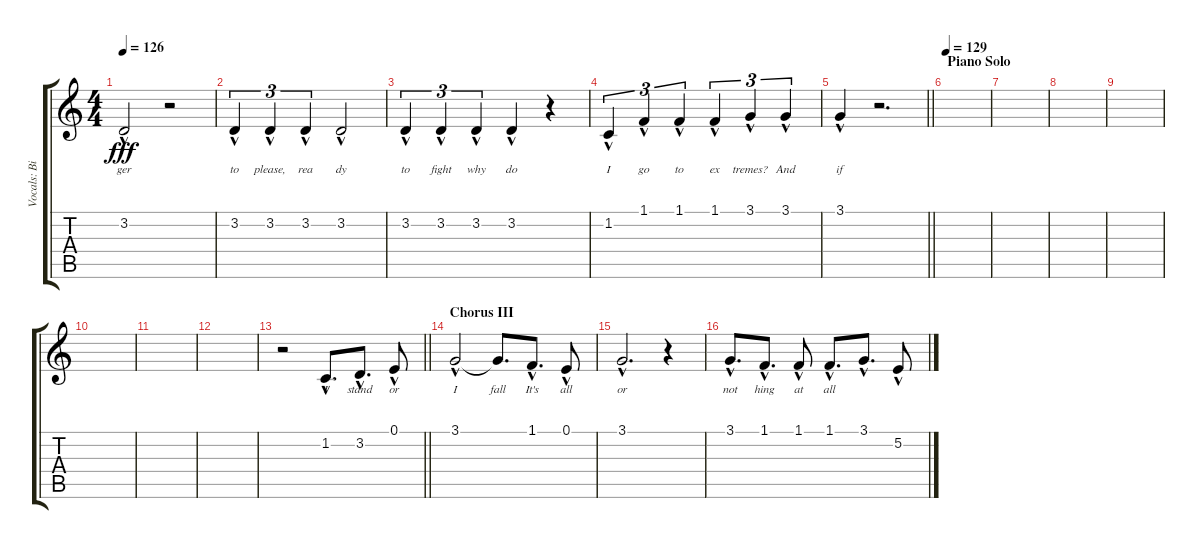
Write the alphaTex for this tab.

\track ("Vocals: Billy" "Vocals: Bi") {instrument lead2sawtooth}
\staff {score tabs}
\tuning (E4 B3 G3 D3 A2 E2) {hide}
\ts (4 4)
\tempo 126
\clef g2
\ks c
3.2{hac}.2{lyrics (0 "ger") lyrics (1 "") lyrics (2 "") lyrics (3 "") lyrics (4 "") dy fff} r.2 |
3.2{hac}.4{tu (3 2) lyrics (0 "to") lyrics (1 "") lyrics (2 "") lyrics (3 "") lyrics (4 "")} 3.2{hac}.4{tu (3 2) lyrics (0 "please,") lyrics (1 "") lyrics (2 "") lyrics (3 "") lyrics (4 "")} 3.2{hac}.4{tu (3 2) lyrics (0 "rea") lyrics (1 "") lyrics (2 "") lyrics (3 "") lyrics (4 "")} 3.2{hac}.2{lyrics (0 "dy") lyrics (1 "") lyrics (2 "") lyrics (3 "") lyrics (4 "")} |
3.2{hac}.4{tu (3 2) lyrics (0 "to") lyrics (1 "") lyrics (2 "") lyrics (3 "") lyrics (4 "")} 3.2{hac}.4{tu (3 2) lyrics (0 "fight") lyrics (1 "") lyrics (2 "") lyrics (3 "") lyrics (4 "")} 3.2{hac}.4{tu (3 2) lyrics (0 "why") lyrics (1 "") lyrics (2 "") lyrics (3 "") lyrics (4 "")} 3.2{hac}.4{lyrics (0 "do") lyrics (1 "") lyrics (2 "") lyrics (3 "") lyrics (4 "")} r.4 |
1.2{hac}.4{tu (3 2) lyrics (0 "I") lyrics (1 "") lyrics (2 "") lyrics (3 "") lyrics (4 "")} 1.1{hac}.4{tu (3 2) lyrics (0 "go") lyrics (1 "") lyrics (2 "") lyrics (3 "") lyrics (4 "")} 1.1{hac}.4{tu (3 2) lyrics (0 "to") lyrics (1 "") lyrics (2 "") lyrics (3 "") lyrics (4 "")} 1.1{hac}.4{tu (3 2) lyrics (0 "ex") lyrics (1 "") lyrics (2 "") lyrics (3 "") lyrics (4 "")} 3.1{hac}.4{tu (3 2) lyrics (0 "tremes?") lyrics (1 "") lyrics (2 "") lyrics (3 "") lyrics (4 "")} 3.1{hac}.4{tu (3 2) lyrics (0 "And") lyrics (1 "") lyrics (2 "") lyrics (3 "") lyrics (4 "")} |
\barLineRight lightlight
3.1{hac}.4{lyrics (0 "if") lyrics (1 "") lyrics (2 "") lyrics (3 "") lyrics (4 "")} r.2{d} |
\section ("" "Piano Solo")
\tempo 129
|
|
|
|
|
|
|
\barLineRight lightlight
r.2 1.2{hac}.8{d lyrics (0 "I") lyrics (1 "") lyrics (2 "") lyrics (3 "") lyrics (4 "")} 3.2{hac}.8{d lyrics (0 "stand") lyrics (1 "") lyrics (2 "") lyrics (3 "") lyrics (4 "")} 0.1{hac}.8{lyrics (0 "or") lyrics (1 "") lyrics (2 "") lyrics (3 "") lyrics (4 "")} |
\section ("" "Chorus III")
3.1{hac}.2{lyrics (0 "I") lyrics (1 "") lyrics (2 "") lyrics (3 "") lyrics (4 "")} 3.1{t}.8{d lyrics (0 "fall") lyrics (1 "") lyrics (2 "") lyrics (3 "") lyrics (4 "")} 1.1{hac}.8{d lyrics (0 "It's") lyrics (1 "") lyrics (2 "") lyrics (3 "") lyrics (4 "")} 0.1{hac}.8{lyrics (0 "all") lyrics (1 "") lyrics (2 "") lyrics (3 "") lyrics (4 "")} |
3.1{hac}.2{d lyrics (0 "or") lyrics (1 "") lyrics (2 "") lyrics (3 "") lyrics (4 "")} r.4 |
3.1{hac}.8{d lyrics (0 "not") lyrics (1 "") lyrics (2 "") lyrics (3 "") lyrics (4 "")} 1.1{hac}.8{d lyrics (0 "hing") lyrics (1 "") lyrics (2 "") lyrics (3 "") lyrics (4 "")} 1.1{hac}.8{lyrics (0 "at") lyrics (1 "") lyrics (2 "") lyrics (3 "") lyrics (4 "")} 1.1{hac}.8{d lyrics (0 "all") lyrics (1 "") lyrics (2 "") lyrics (3 "") lyrics (4 "")} 3.1{hac}.8{d lyrics (0 "") lyrics (1 "") lyrics (2 "") lyrics (3 "") lyrics (4 "")} 5.2{hac}.8{lyrics (0 "") lyrics (1 "") lyrics (2 "") lyrics (3 "") lyrics (4 "")}
